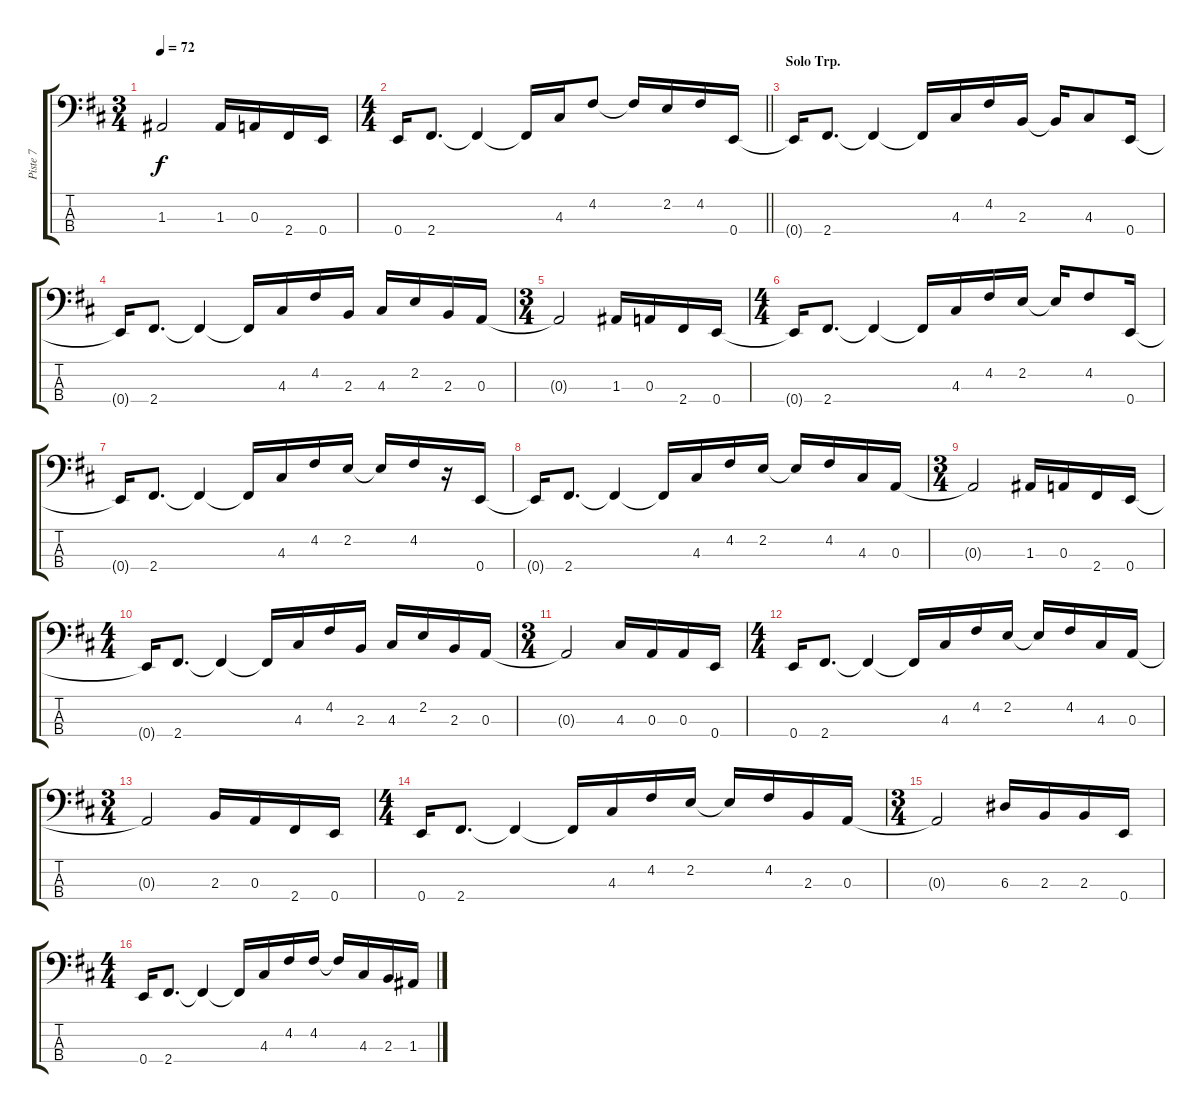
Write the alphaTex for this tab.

\track ("Piste 7" "Piste 7") {instrument fretlessbass}
\staff {score tabs}
\tuning (G2 D2 A1 E1) {hide}
\ts (3 4)
\tempo 72
\clef f4
\ks bminor
1.3{t}.2{dy f} 1.3.16 0.3.16 2.4.16 0.4.16 |
\ts (4 4)
\barLineRight lightlight
0.4.16 2.4.8{d} 2.4{t}.4 2.4{t}.16 4.3.16 4.2.8 4.2{t}.16 2.2.16 4.2.16 0.4.16 |
\section ("" "Solo Trp.")
0.4{t}.16 2.4.8{d} 2.4{t}.4 2.4{t}.16 4.3.16 4.2.16 2.3.16 2.3{t}.16 4.3.8 0.4.16 |
0.4{t}.16 2.4.8{d} 2.4{t}.4 2.4{t}.16 4.3.16 4.2.16 2.3.16 4.3.16 2.2.16 2.3.16 0.3.16 |
\ts (3 4)
0.3{t}.2 1.3.16 0.3.16 2.4.16 0.4.16 |
\ts (4 4)
0.4{t}.16 2.4.8{d} 2.4{t}.4 2.4{t}.16 4.3.16 4.2.16 2.2.16 2.2{t}.16 4.2.8 0.4.16 |
0.4{t}.16 2.4.8{d} 2.4{t}.4 2.4{t}.16 4.3.16 4.2.16 2.2.16 2.2{t}.16 4.2.16 r.16 0.4.16 |
0.4{t}.16 2.4.8{d} 2.4{t}.4 2.4{t}.16 4.3.16 4.2.16 2.2.16 2.2{t}.16 4.2.16 4.3.16 0.3.16 |
\ts (3 4)
0.3{t}.2 1.3.16 0.3.16 2.4.16 0.4.16 |
\ts (4 4)
0.4{t}.16 2.4.8{d} 2.4{t}.4 2.4{t}.16 4.3.16 4.2.16 2.3.16 4.3.16 2.2.16 2.3.16 0.3.16 |
\ts (3 4)
0.3{t}.2 4.3.16 0.3.16 0.3.16 0.4.16 |
\ts (4 4)
0.4.16 2.4.8{d} 2.4{t}.4 2.4{t}.16 4.3.16 4.2.16 2.2.16 2.2{t}.16 4.2.16 4.3.16 0.3.16 |
\ts (3 4)
0.3{t}.2 2.3.16 0.3.16 2.4.16 0.4.16 |
\ts (4 4)
0.4.16 2.4.8{d} 2.4{t}.4 2.4{t}.16 4.3.16 4.2.16 2.2.16 2.2{t}.16 4.2.16 2.3.16 0.3.16 |
\ts (3 4)
0.3{t}.2 6.3.16 2.3.16 2.3.16 0.4.16 |
\ts (4 4)
0.4.16 2.4.8{d} 2.4{t}.4 2.4{t}.16 4.3.16 4.2.16 4.2.16 4.2{t}.16 4.3.16 2.3.16 1.3.16
